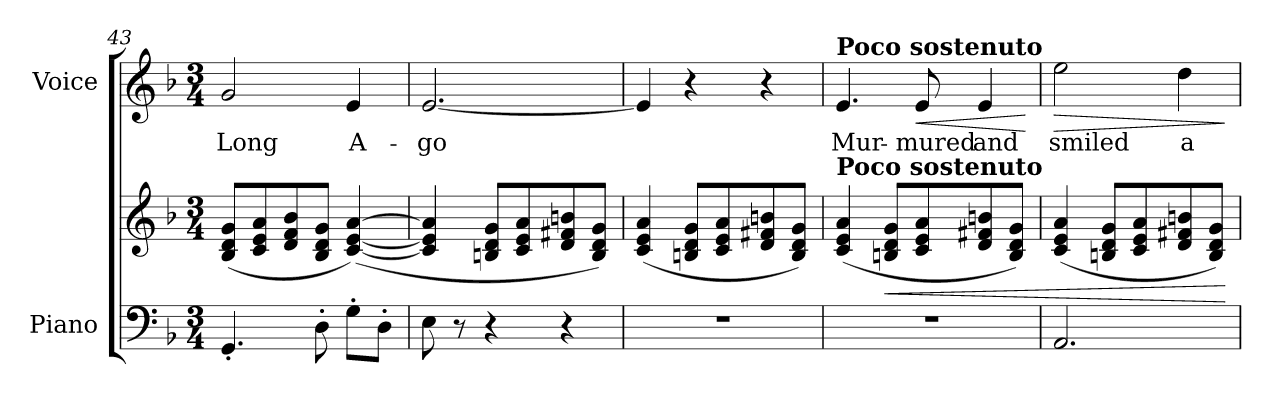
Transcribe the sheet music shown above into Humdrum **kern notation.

**kern	**kern	**dynam	**kern	**text	**dynam
*part2	*part2	*part2	*part1	*part1	*part1
*staff3	*staff2	*staff2/3	*staff1	*staff1	*staff1
*I"Piano	*	*	*I"Voice	*	*
*I'Pno	*	*	*	*	*
*clefF4	*clefG2	*	*clefG2	*	*
*k[b-]	*k[b-]	*	*k[b-]	*	*
*M3/4	*M3/4	*	*M3/4	*	*
=43	=43	=43	=43	=43	=43
!	!	!	!	!LO:LY:b	!
4.GG'/	(8B-/ 8d/ 8g/L	.	2g/	Long	.
.	8c/ 8e/ 8a/	.	.	.	.
.	8d/ 8f/ 8b-/	.	.	.	.
8D'\	8B-/ 8d/ 8g/J	.	.	.	.
!	!	!	!	!LO:LY:b	!
8G'\L	(<[4c/ [>4e/ [4a/)	.	4e/	A-	.
8D'\J	.	.	.	.	.
=44	=44	=44	=44	=44	=44
!	!	!	!	!LO:LY:b	!
8E\	4c/] 4e/] 4a/]	.	[2.e/	-go	.
8r	.	.	.	.	.
4r	8Bn/ 8d/ 8g/L	.	.	.	.
.	8c/ 8e/ 8a/	.	.	.	.
4r	8d/ 8f#X/ 8bn/	.	.	.	.
.	8B/ 8d/ 8g/J)	.	.	.	.
=45	=45	=45	=45	=45	=45
2.r	(4c/ 4e/ 4a/	.	4e/]	.	.
.	8Bn/ 8d/ 8g/L	.	4r	.	.
.	8c/ 8e/ 8a/	.	.	.	.
.	8d/ 8f#X/ 8bn/	.	4r	.	.
.	8B/ 8d/ 8g/J)	.	.	.	.
=46	=46	=46	=46	=46	=46
!	!	!	!LO:TX:a:B:t=Poco sostenuto	!	!
!	!LO:TX:a:B:t=Poco sostenuto	!	!	!	!
!	!	!	!	!LO:LY:b	!
2.r	(4c/ 4e/ 4a/	.	4.e/	Mur-	.
!	!	!LO:HP:b	!	!	!
.	8Bn/ 8d/ 8g/L	<	.	.	.
!	!	!	!	!LO:LY:b	!LO:HP:b
.	8c/ 8e/ 8a/	.	8e/	-mured	<
!	!	!	!	!LO:LY:b	!
.	8d/ 8f#X/ 8bn/	.	4e/	and	.
.	8B/ 8d/ 8g/J)	.	.	.	.
.	.	.	.	.	[
!!LO:LB:g=z
=47	=47	=47	=47	=47	=47
!	!	!	!	!LO:LY:b	!LO:HP:b
2.AA/	(4c/ 4e/ 4a/	.	2ee\	smiled	>
.	8Bn/ 8d/ 8g/L	.	.	.	.
.	8c/ 8e/ 8a/	.	.	.	.
!	!	!	!	!LO:LY:b	!
.	8d/ 8f#X/ 8bn/	.	4dd\	a-	.
.	8B/ 8d/ 8g/J)	.	.	.	.
.	.	[	.	.	]
=	=	=	=	=	=
*-	*-	*-	*-	*-	*-
